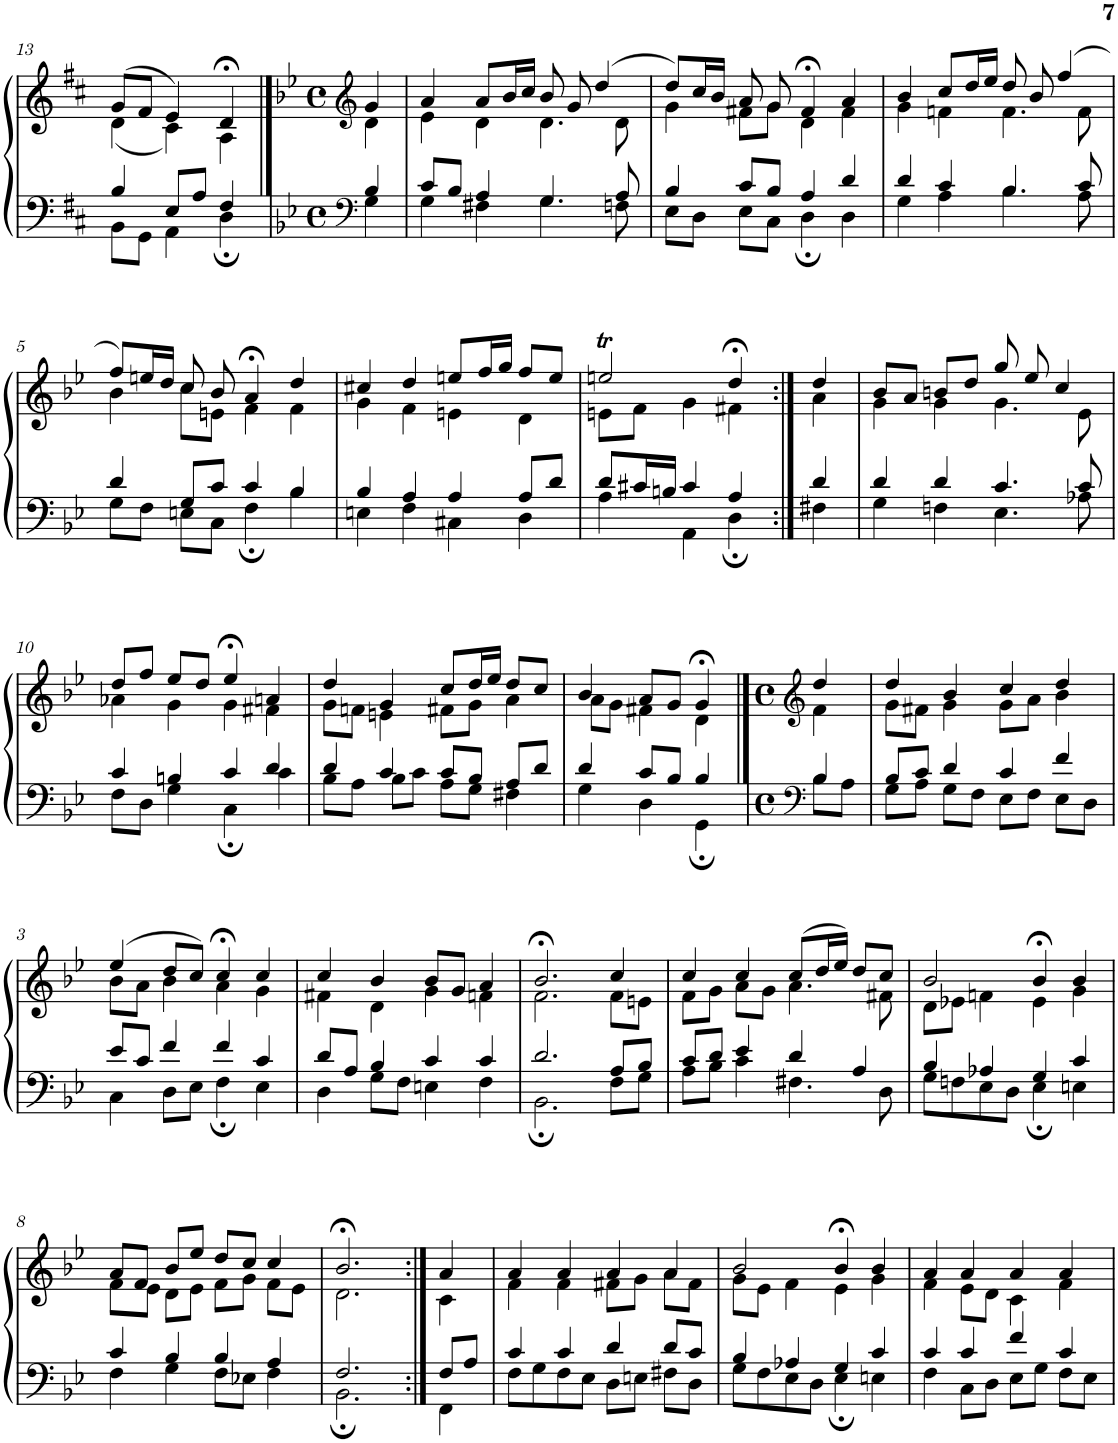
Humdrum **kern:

**kern	**kern
*part1	*part1
*staff2	*staff1
*I"Piano	*
*I'Pno	*
!!LO:PB:g=z
*clefF4	*clefG2
*k[f#c#]	*k[f#c#]
*M4/4	*M4/4
*met(c)	*met(c)
=13	=13
*^	*^
4B/	8BB\L	(>8g/L	(<4d\
.	8GG\J	8f#/J	.
8E/L	4AA\	4e/)	4c#\)
8A/J	.	.	.
4F#/	4D;\	4d;</	4A\
==1	==1	==1	==1
*clefF4	*	*clefG2	*
*k[b-e-]	*	*k[b-e-]	*
*M4/4	*	*M4/4	*
*met(c)	*	*met(c)	*
4B-/	4G\	4g/	4d\
=2	=2	=2	=2
8c/L	4G\	4a/	4e-\
8B-/J	.	.	.
4A/	4F#X\	8a/L	4d\
.	.	16b-/L	.
.	.	16cc/JJ	.
4.G/	4.G\	8b-/	4.d\
.	.	8g/	.
.	.	(>4dd/	.
8A/	8Fn\	.	8d\
=3	=3	=3	=3
4B-/	8E-\L	8dd/L)	4g\
.	8D\J	16cc/L	.
.	.	16b-/JJ	.
8c/L	8E-\L	8a/	8f#X\L
8B-/J	8C\J	8g/	8g\J
4A/	4D;\	4f#;</	4d\
4d/	4D\	4a/	4f#\
=4	=4	=4	=4
4d/	4G\	4b-/	4g\
4c/	4A\	8cc/L	4fn\
.	.	16dd/L	.
.	.	16ee-/JJ	.
4.B-/	4.B-\	8dd/	4.f\
.	.	8b-/	.
.	.	(>4ff/	.
8c/	8A\	.	8f\
!!LO:LB:g=z	!!
=5	=5	=5	=5
4d/	8G\L	8ff/L)	4b-\
.	8F\J	16een/L	.
.	.	16dd/JJ	.
8G/L	8En\L	8cc/	8cc\L
8c/J	8C\J	8b-/	8en\J
4c/	4F;\	4a;</	4f\
4B-/	4B-\	4dd/	4f\
=6	=6	=6	=6
4B-/	4En\	4cc#X/	4g\
4A/	4F\	4dd/	4f\
4A/	4C#X\	8een/L	4en\
.	.	16ff/L	.
.	.	16gg/JJ	.
8A/L	4D\	8ff/L	4d\
8d/J	.	8ee/J	.
=7	=7	=7	=7
8d/L	4A\	2een>/	8en\L
16c#X/L	.	.	8f\J
16Bn/JJ	.	.	.
4c#/	4AA\	.	4g\
4A/	4D;\	4dd;</	4f#X\
=8:|!	=8:|!	=8:|!	=8:|!
4d/	4F#X\	4dd/	4a\
=9	=9	=9	=9
4d/	4G\	8b-/L	4g\
.	.	8a/J	.
4d/	4Fn\	8bn/L	4g\
.	.	8dd/J	.
4.c/	4.E-\	8gg/	4.g\
.	.	8ee-/	.
.	.	4cc/	.
8c/	8A-X\	.	8e-\
!!LO:LB:g=z	!!
=10	=10	=10	=10
4c/	8F\L	8dd/L	4a-X\
.	8D\J	8ff/J	.
4Bn/	4G\	8ee-/L	4g\
.	.	8dd/J	.
4c/	4C;\	4ee-;</	4g\
4d/	4c\	4an/	4f#X\
=11	=11	=11	=11
4d/	8B-\L	4dd/	8g\L
.	8A\J	.	8fn\J
4c/	8B-\L	4g/	4en\
.	8c\J	.	.
8c/L	8A\L	8cc/L	8f#X\L
8B-/J	8G\J	16dd/L	8g\J
.	.	16ee-/JJ	.
8A/L	4F#X\	8dd/L	4a\
8d/J	.	8cc/J	.
=12	=12	=12	=12
4d/	4G\	4b-/	8a\L
.	.	.	8g\J
8c/L	4D\	8a/L	4f#X\
8B-/J	.	8g/J	.
4B-/	4GG;\	4g;</	4d\
==1	==1	==1	==1
*clefF4	*	*clefG2	*
*M4/4	*	*M4/4	*
*met(c)	*	*met(c)	*
4B-/	8B-\L	4dd/	4f\
.	8A\J	.	.
=2	=2	=2	=2
8B-/L	8G\L	4dd/	8g\L
8c/J	8A\J	.	8f#X\J
4d/	8G\L	4b-/	4g\
.	8F\J	.	.
4c/	8E-\L	4cc/	8g\L
.	8F\J	.	8a\J
4f/	8E-\L	4dd/	4b-\
.	8D\J	.	.
!!LO:LB:g=z	!!
=3	=3	=3	=3
8e-/L	4C\	(>4ee-/	8b-\L
8c/J	.	.	8a\J
4f/	8D\L	8dd/L	4b-\
.	8E-\J	8cc/J)	.
4f/	4F;\	4cc;</	4a\
4c/	4E-\	4cc/	4g\
=4	=4	=4	=4
8d/L	4D\	4cc/	4f#X\
8A/J	.	.	.
4B-/	8G\L	4b-/	4d\
.	8F\J	.	.
4c/	4En\	8b-/L	4g\
.	.	8g/J	.
4c/	4F\	4a/	4fn\
=5	=5	=5	=5
2.d/	2.BB-;\	2.b-;</	2.f\
8A/L	8F\L	4cc/	8f\L
8B-/J	8G\J	.	8en\J
=6	=6	=6	=6
8c/L	8A\L	4cc/	8f\L
8d/J	8B-\J	.	8g\J
4e-/	4c\	4cc/	8a\L
.	.	.	8g\J
4d/	4.F#X\	(>8cc/L	4.a\
.	.	16dd/L	.
.	.	16ee-/JJ)	.
4A/	.	8dd/L	.
.	8D\	8cc/J	8f#X\
=7	=7	=7	=7
4B-/	8G\L	2b-/	8d\L
.	8Fn\	.	8e-X\J
4A-X/	8E-\	.	4fn\
.	8D\J	.	.
4G/	4E-;\	4b-;</	4e-\
4c/	4En\	4b-/	4g\
!!LO:LB:g=z	!!
=8	=8	=8	=8
4c/	4F\	8a/L	8f\L
.	.	8f/J	8e-\J
4B-/	4G\	8b-/L	8d\L
.	.	8ee-/J	8e-\J
4B-/	8F\L	8dd/L	8f\L
.	8E-X\J	8cc/J	8g\J
4A/	4F\	4cc/	8f\L
.	.	.	8e-\J
=9	=9	=9	=9
2.F/	2.BB-;\	2.b-;</	2.d\
=10:|!	=10:|!	=10:|!	=10:|!
8F/L	4FF\	4a/	4c\
8A/J	.	.	.
=11	=11	=11	=11
4c/	8F\L	4a/	4f\
.	8G\	.	.
4c/	8F\	4a/	4f\
.	8E-\J	.	.
4d/	8D\L	4a/	8f#X\L
.	8En\J	.	8g\J
8d/L	8F#X\L	4a/	8a\L
8c/J	8D\J	.	8f#\J
=12	=12	=12	=12
4B-/	8G\L	2b-/	8g\L
.	8F\	.	8e-\J
4A-X/	8E-\	.	4f\
.	8D\J	.	.
4G/	4E-;\	4b-;</	4e-\
4c/	4En\	4b-/	4g\
=13	=13	=13	=13
4c/	4F\	4a/	4f\
4c/	8C\L	4a/	8e-\L
.	8D\J	.	8d\J
4f/	8E-\L	4a/	4c\
.	8G\J	.	.
4c/	8F\L	4a/	4f\
.	8E-\J	.	.
*v	*v	*	*
*	*v	*v
=	=
*-	*-
